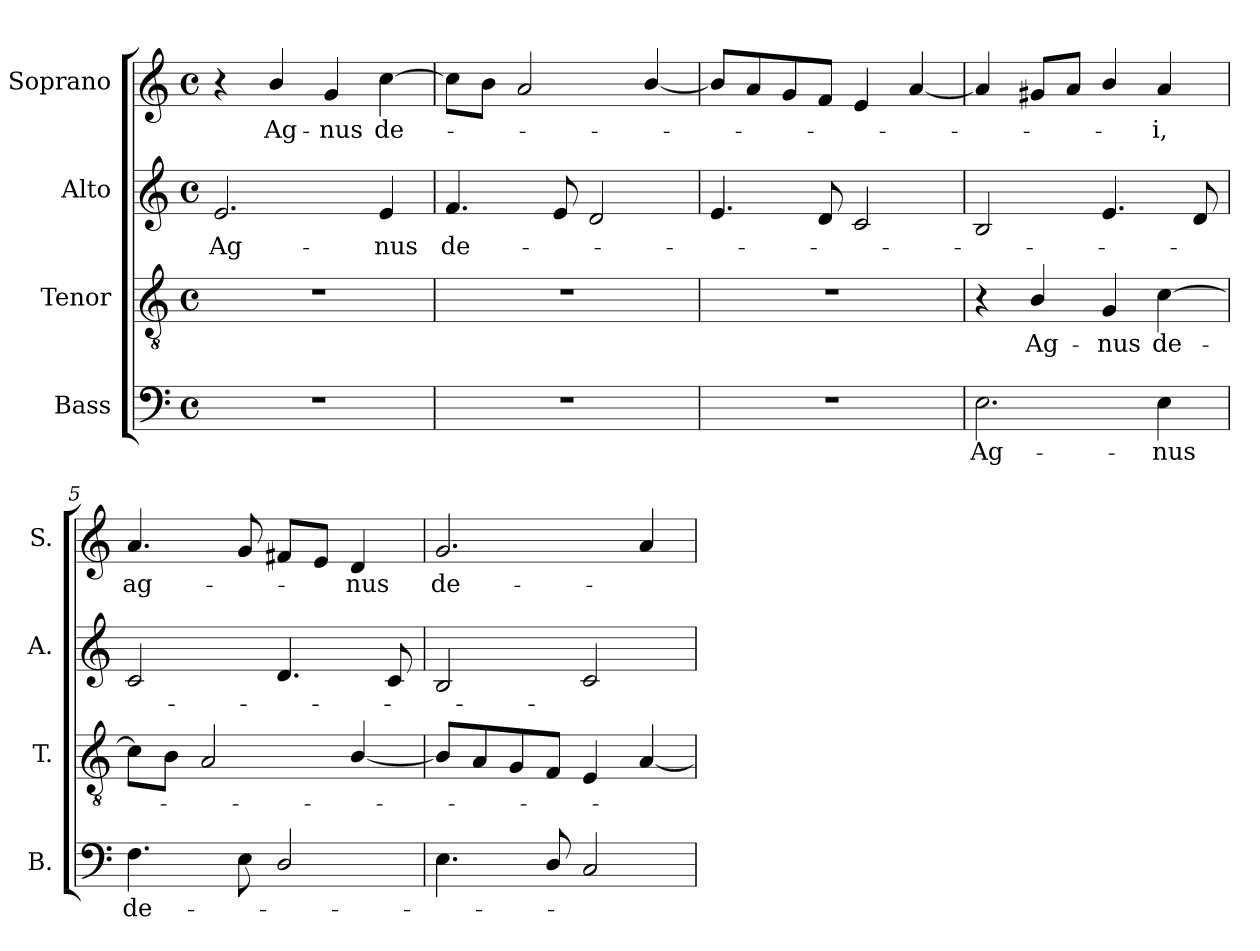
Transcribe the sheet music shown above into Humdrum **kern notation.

**kern	**text	**kern	**text	**kern	**text	**kern	**text
*part4	*part4	*part3	*part3	*part2	*part2	*part1	*part1
*staff4	*staff4	*staff3	*staff3	*staff2	*staff2	*staff1	*staff1
*I"Bass	*	*I"Tenor	*	*I"Alto	*	*I"Soprano	*
*I'B.	*	*I'T.	*	*I'A.	*	*I'S.	*
!!LO:PB:g=z
*clefF4	*	*clefGv2	*	*clefG2	*	*clefG2	*
*	*	*ITrd7c12	*	*	*	*	*
*k[]	*	*k[]	*	*k[]	*	*k[]	*
*C:	*	*C:	*	*C:	*	*C:	*
*M4/4	*	*M4/4	*	*M4/4	*	*M4/4	*
*met(c)	*	*met(c)	*	*met(c)	*	*met(c)	*
=1	=1	=1	=1	=1	=1	=1	=1
!	!	!	!	!	!LO:LY:b:color=#000000	!	!
1r	.	1r	.	2.ei/	Ag-	4r	.
!	!	!	!	!	!	!	!LO:LY:b:color=#000000
.	.	.	.	.	.	4bi/	Ag-
!	!	!	!	!	!	!	!LO:LY:b:color=#000000
.	.	.	.	.	.	4gi/	-nus
!	!	!	!	!	!LO:LY:b:color=#000000	!	!
!	!	!	!	!	!	!	!LO:LY:b:color=#000000
.	.	.	.	4ei/	-nus	[4cci\	de-
=2	=2	=2	=2	=2	=2	=2	=2
!	!	!	!	!	!LO:LY:b:color=#000000	!	!
1r	.	1r	.	4.fi/	de-	8cci\L]	.
.	.	.	.	.	.	8bi\J	.
.	.	.	.	.	.	2ai/	.
.	.	.	.	8ei/	.	.	.
.	.	.	.	2di/	.	.	.
.	.	.	.	.	.	[4bi/	.
=3	=3	=3	=3	=3	=3	=3	=3
1r	.	1r	.	4.ei/	.	8bi/L]	.
.	.	.	.	.	.	8ai/	.
.	.	.	.	.	.	8gi/	.
.	.	.	.	8di/	.	8fi/J	.
.	.	.	.	2ci/	.	4ei/	.
.	.	.	.	.	.	[4ai/	.
=4	=4	=4	=4	=4	=4	=4	=4
!	!LO:LY:b:color=#000000	!	!	!	!	!	!
2.Ei\	Ag-	4r	.	2Bi/	.	4ai/]	.
!	!	!	!LO:LY:b:color=#000000	!	!	!	!
.	.	4BBi/	Ag-	.	.	8g#Xi/L	.
.	.	.	.	.	.	8ai/J	.
!	!	!	!LO:LY:b:color=#000000	!	!	!	!
.	.	4GGi/	-nus	4.ei/	.	4bi/	.
!	!LO:LY:b:color=#000000	!	!	!	!	!	!
!	!	!	!LO:LY:b:color=#000000	!	!	!	!
!	!	!	!	!	!	!	!LO:LY:b:color=#000000
4Ei\	-nus	[4Ci\	de-	.	.	4ai/	-i,
.	.	.	.	8di/	.	.	.
=5	=5	=5	=5	=5	=5	=5	=5
!	!LO:LY:b:color=#000000	!	!	!	!	!	!
!	!	!	!	!	!	!	!LO:LY:b:color=#000000
4.Fi\	de-	8Ci\L]	.	2ci/	.	4.ai/	ag-
.	.	8BBi\J	.	.	.	.	.
.	.	2AAi/	.	.	.	.	.
8Ei\	.	.	.	.	.	8gi/	.
2Di/	.	.	.	4.di/	.	8f#Xi/L	.
.	.	.	.	.	.	8ei/J	.
!	!	!	!	!	!	!	!LO:LY:b:color=#000000
.	.	[4BBi/	.	.	.	4di/	-nus
.	.	.	.	8ci/	.	.	.
!!LO:LB:g=z
=6	=6	=6	=6	=6	=6	=6	=6
!	!	!	!	!	!	!	!LO:LY:b:color=#000000
4.Ei\	.	8BBi/L]	.	2Bi/	.	2.gi/	de-
.	.	8AAi/	.	.	.	.	.
.	.	8GGi/	.	.	.	.	.
8Di/	.	8FFi/J	.	.	.	.	.
2Ci/	.	4EEi/	.	2ci/	.	.	.
.	.	[4AAi/	.	.	.	4ai/	.
=	=	=	=	=	=	=	=
*-	*-	*-	*-	*-	*-	*-	*-
